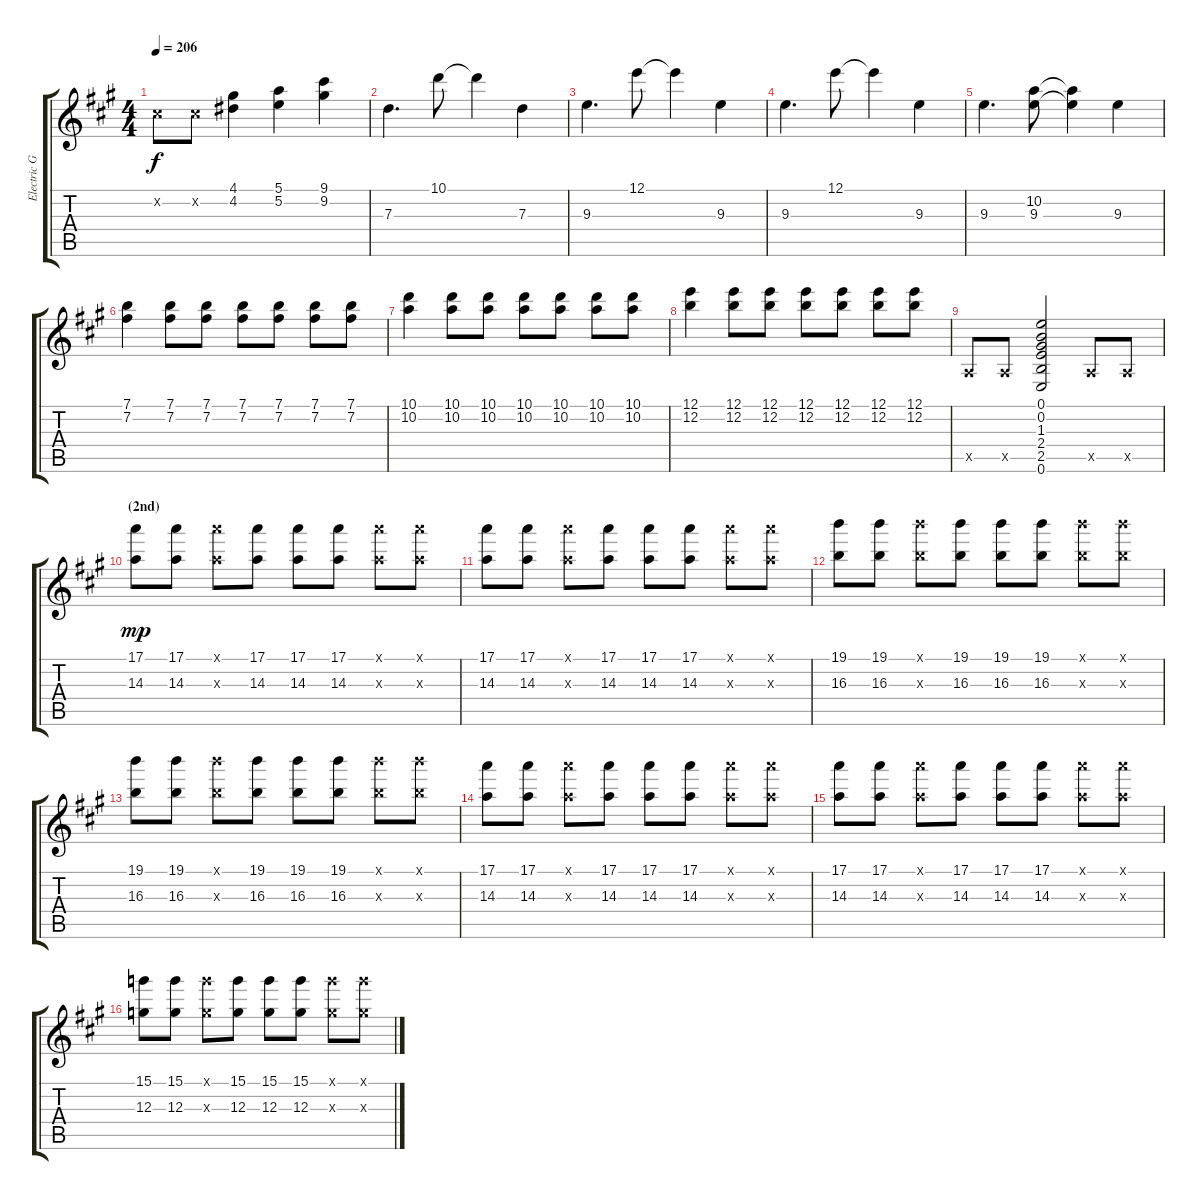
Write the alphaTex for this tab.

\track ("Electric Guitar" "Electric G") {instrument distortionguitar}
\staff {score tabs}
\tuning (E4 B3 G3 D3 A2 E2) {hide}
\ts (4 4)
\tempo 206
\clef g2
\ks a
2.2{x}.8{dy f} 2.2{x}.8 (4.1 4.2).4 (5.1 5.2).4 (9.1 9.2).4 |
7.3.4{d} 10.1.8 10.1{t}.4 7.3.4 |
9.3.4{d} 12.1.8 12.1{t}.4 9.3.4 |
9.3.4{d} 12.1.8 12.1{t}.4 9.3.4 |
9.3.4{d} (10.2 9.3).8 (10.2{t} 9.3{t}).4 9.3.4 |
(7.1 7.2).4 (7.1 7.2).8 (7.1 7.2).8 (7.1 7.2).8 (7.1 7.2).8 (7.1 7.2).8 (7.1 7.2).8 |
(10.1 10.2).4 (10.1 10.2).8 (10.1 10.2).8 (10.1 10.2).8 (10.1 10.2).8 (10.1 10.2).8 (10.1 10.2).8 |
(12.1 12.2).4 (12.1 12.2).8 (12.1 12.2).8 (12.1 12.2).8 (12.1 12.2).8 (12.1 12.2).8 (12.1 12.2).8 |
0.5{x}.8 0.5{x}.8 (0.1 0.2 1.3 2.4 2.5 0.6).2 0.5{x}.8 0.5{x}.8 |
\section ("" "(2nd)")
(17.1 14.3).8{dy mp} (17.1 14.3).8 (17.1{x} 14.3{x}).8 (17.1 14.3).8 (17.1 14.3).8 (17.1 14.3).8 (17.1{x} 14.3{x}).8 (17.1{x} 14.3{x}).8 |
(17.1 14.3).8 (17.1 14.3).8 (17.1{x} 14.3{x}).8 (17.1 14.3).8 (17.1 14.3).8 (17.1 14.3).8 (17.1{x} 14.3{x}).8 (17.1{x} 14.3{x}).8 |
(19.1 16.3).8 (19.1 16.3).8 (19.1{x} 16.3{x}).8 (19.1 16.3).8 (19.1 16.3).8 (19.1 16.3).8 (19.1{x} 16.3{x}).8 (19.1{x} 16.3{x}).8 |
(19.1 16.3).8 (19.1 16.3).8 (19.1{x} 16.3{x}).8 (19.1 16.3).8 (19.1 16.3).8 (19.1 16.3).8 (19.1{x} 16.3{x}).8 (19.1{x} 16.3{x}).8 |
(17.1 14.3).8 (17.1 14.3).8 (17.1{x} 14.3{x}).8 (17.1 14.3).8 (17.1 14.3).8 (17.1 14.3).8 (17.1{x} 14.3{x}).8 (17.1{x} 14.3{x}).8 |
(17.1 14.3).8 (17.1 14.3).8 (17.1{x} 14.3{x}).8 (17.1 14.3).8 (17.1 14.3).8 (17.1 14.3).8 (17.1{x} 14.3{x}).8 (17.1{x} 14.3{x}).8 |
(15.1 12.3).8 (15.1 12.3).8 (15.1{x} 12.3{x}).8 (15.1 12.3).8 (15.1 12.3).8 (15.1 12.3).8 (15.1{x} 12.3{x}).8 (15.1{x} 12.3{x}).8
